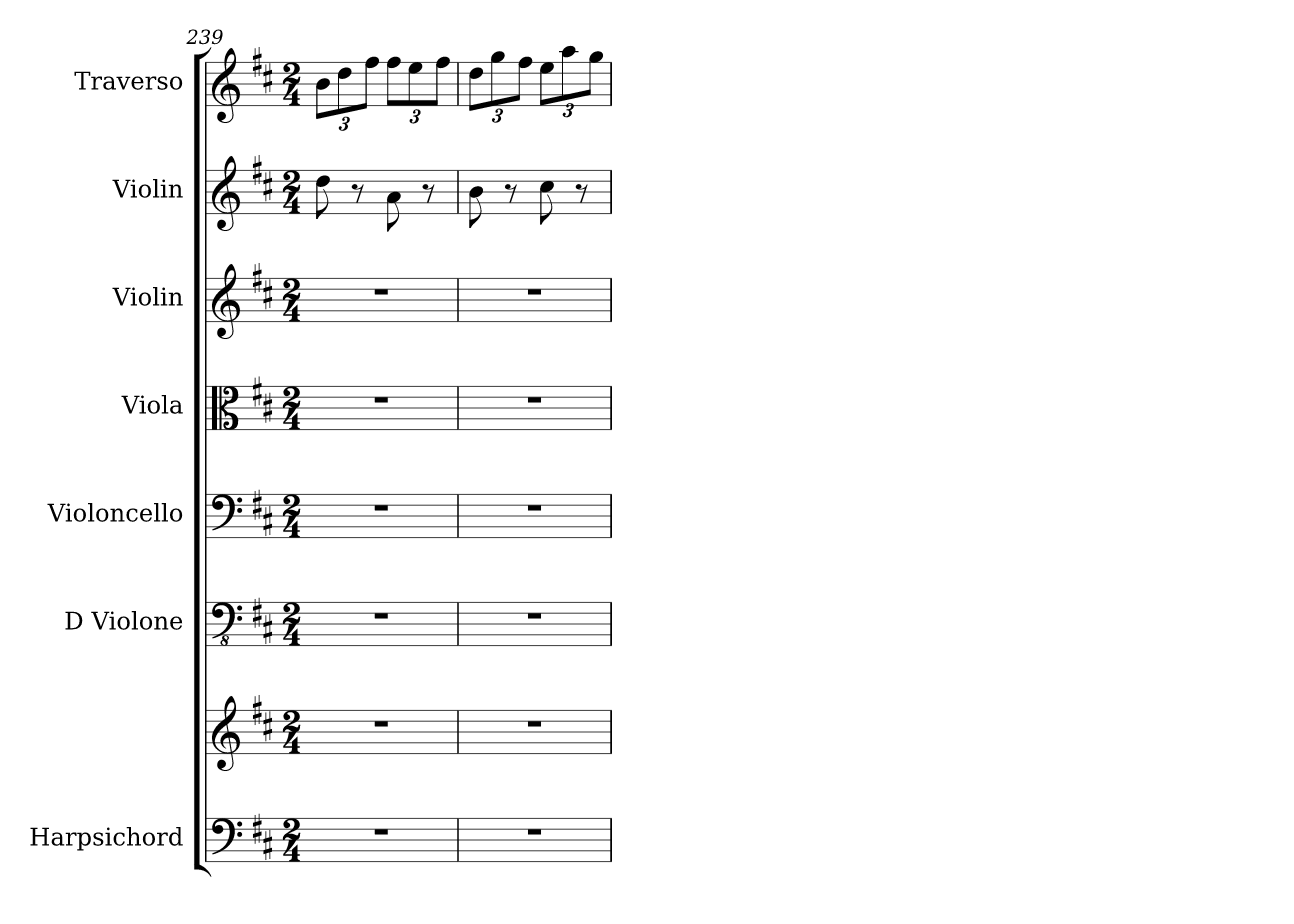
**kern	**kern	**kern	**kern	**kern	**kern	**kern	**kern
*part7	*part7	*part6	*part5	*part4	*part3	*part2	*part1
*staff8	*staff7	*staff6	*staff5	*staff4	*staff3	*staff2	*staff1
*I"Harpsichord	*	*I"D Violone	*I"Violoncello	*I"Viola	*I"Violin	*I"Violin	*I"Traverso
*I'Hch.	*	*I'D Vne.	*I'Vc.	*I'Vla.	*I'Vln.	*I'Vln.	*I'Trv.
*clefF4	*clefG2	*clefFv4	*clefF4	*clefC3	*clefG2	*clefG2	*clefG2
*	*	*ITrd7c12	*	*	*	*	*
*k[f#c#]	*k[f#c#]	*k[f#c#]	*k[f#c#]	*k[f#c#]	*k[f#c#]	*k[f#c#]	*k[f#c#]
*M2/4	*M2/4	*M2/4	*M2/4	*M2/4	*M2/4	*M2/4	*M2/4
*	*	*	*	*	*	*	*Xbrackettup
=239	=239	=239	=239	=239	=239	=239	=239
2r	2r	2r	2r	2r	2r	8dd\	12b\L
.	.	.	.	.	.	.	12dd\
.	.	.	.	.	.	8r	.
.	.	.	.	.	.	.	12ff#\J
.	.	.	.	.	.	8a\	12ff#\L
.	.	.	.	.	.	.	12ee\
.	.	.	.	.	.	8r	.
.	.	.	.	.	.	.	12ff#\J
=240	=240	=240	=240	=240	=240	=240	=240
2r	2r	2r	2r	2r	2r	8b\	12dd\L
.	.	.	.	.	.	.	12gg\
.	.	.	.	.	.	8r	.
.	.	.	.	.	.	.	12ff#\J
.	.	.	.	.	.	8cc#\	12ee\L
.	.	.	.	.	.	.	12aa\
.	.	.	.	.	.	8r	.
.	.	.	.	.	.	.	12gg\J
=	=	=	=	=	=	=	=
*-	*-	*-	*-	*-	*-	*-	*-
